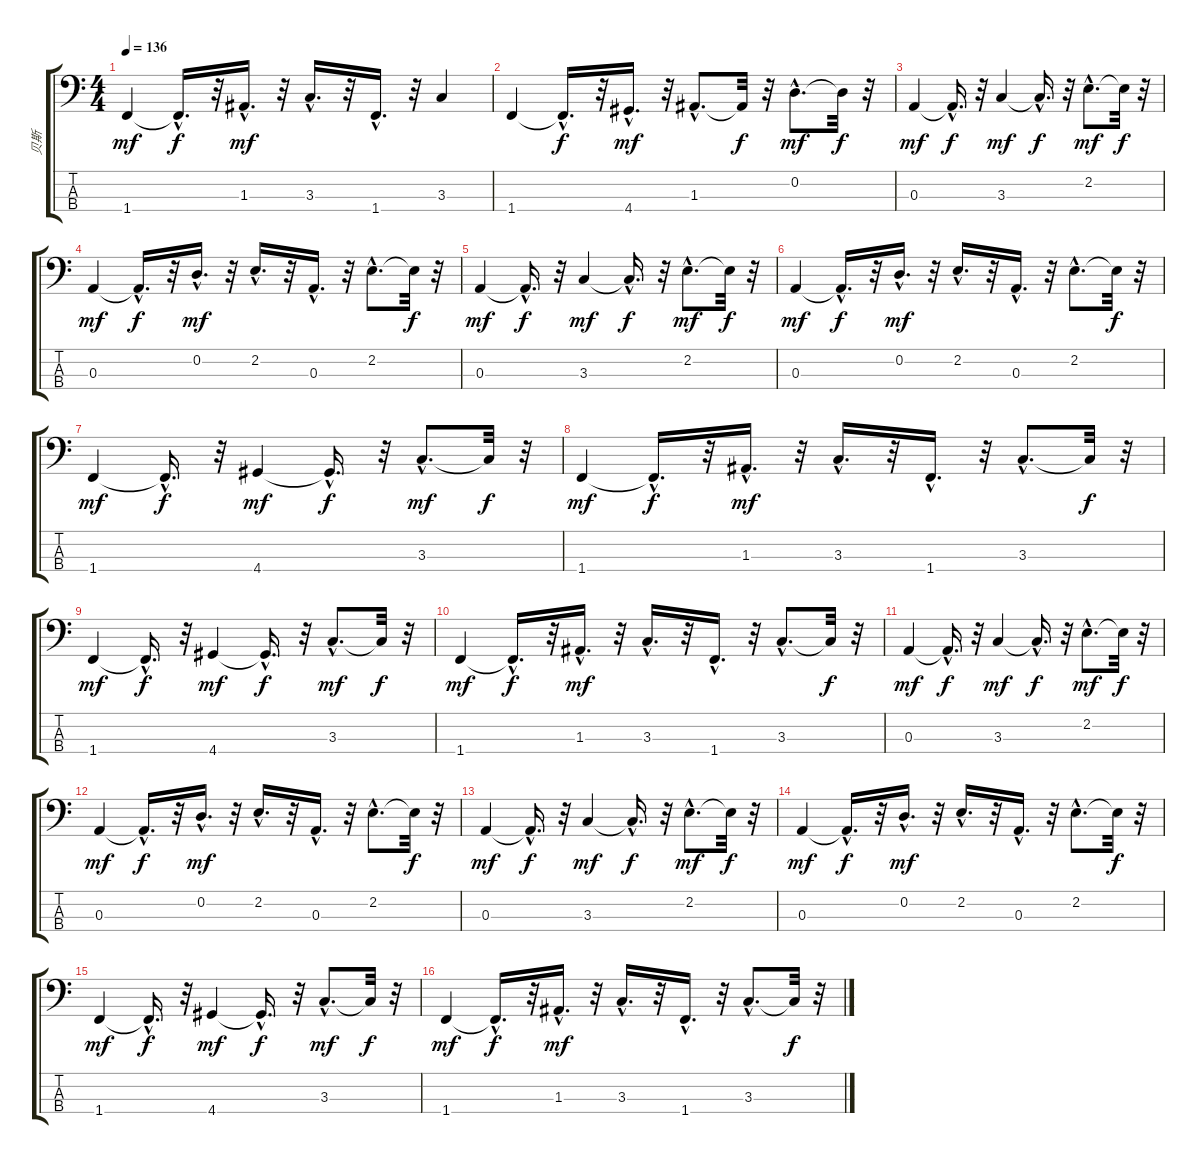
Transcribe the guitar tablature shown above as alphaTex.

\track ("贝斯" "贝斯") {instrument electricbasspick}
\staff {score tabs}
\tuning (G2 D2 A1 E1) {hide}
\ts (4 4)
\tempo 136
\clef f4
\ks c
1.4.4{dy mf} 1.4{hac t}.16{d dy f} r.32 1.3{hac}.16{d dy mf} r.32 3.3{hac}.16{d} r.32 1.4{hac}.16{d} r.32 3.3.4 |
1.4.4 1.4{hac t}.16{d dy f} r.32 4.4{hac}.16{d dy mf} r.32 1.3{hac}.8{d} 1.3{t}.32{dy f} r.32 0.2{hac}.8{d dy mf} 0.2{t}.32{dy f} r.32 |
0.3.4{dy mf instrument electricbassfinger} 0.3{hac t}.16{d dy f} r.32 3.3.4{dy mf} 3.3{hac t}.16{d dy f} r.32 2.2{hac}.8{d dy mf} 2.2{t}.32{dy f} r.32 |
0.3.4{dy mf} 0.3{hac t}.16{d dy f} r.32 0.2{hac}.16{d dy mf} r.32 2.2{hac}.16{d} r.32 0.3{hac}.16{d} r.32 2.2{hac}.8{d} 2.2{t}.32{dy f} r.32 |
0.3.4{dy mf} 0.3{hac t}.16{d dy f} r.32 3.3.4{dy mf} 3.3{hac t}.16{d dy f} r.32 2.2{hac}.8{d dy mf} 2.2{t}.32{dy f} r.32 |
0.3.4{dy mf} 0.3{hac t}.16{d dy f} r.32 0.2{hac}.16{d dy mf} r.32 2.2{hac}.16{d} r.32 0.3{hac}.16{d} r.32 2.2{hac}.8{d} 2.2{t}.32{dy f} r.32 |
1.4.4{dy mf} 1.4{hac t}.16{d dy f} r.32 4.4.4{dy mf} 4.4{hac t}.16{d dy f} r.32 3.3{hac}.8{d dy mf} 3.3{t}.32{dy f} r.32 |
1.4.4{dy mf} 1.4{hac t}.16{d dy f} r.32 1.3{hac}.16{d dy mf} r.32 3.3{hac}.16{d} r.32 1.4{hac}.16{d} r.32 3.3{hac}.8{d} 3.3{t}.32{dy f} r.32 |
1.4.4{dy mf} 1.4{hac t}.16{d dy f} r.32 4.4.4{dy mf} 4.4{hac t}.16{d dy f} r.32 3.3{hac}.8{d dy mf} 3.3{t}.32{dy f} r.32 |
1.4.4{dy mf} 1.4{hac t}.16{d dy f} r.32 1.3{hac}.16{d dy mf} r.32 3.3{hac}.16{d} r.32 1.4{hac}.16{d} r.32 3.3{hac}.8{d} 3.3{t}.32{dy f} r.32 |
0.3.4{dy mf} 0.3{hac t}.16{d dy f} r.32 3.3.4{dy mf} 3.3{hac t}.16{d dy f} r.32 2.2{hac}.8{d dy mf} 2.2{t}.32{dy f} r.32 |
0.3.4{dy mf} 0.3{hac t}.16{d dy f} r.32 0.2{hac}.16{d dy mf} r.32 2.2{hac}.16{d} r.32 0.3{hac}.16{d} r.32 2.2{hac}.8{d} 2.2{t}.32{dy f} r.32 |
0.3.4{dy mf} 0.3{hac t}.16{d dy f} r.32 3.3.4{dy mf} 3.3{hac t}.16{d dy f} r.32 2.2{hac}.8{d dy mf} 2.2{t}.32{dy f} r.32 |
0.3.4{dy mf} 0.3{hac t}.16{d dy f} r.32 0.2{hac}.16{d dy mf} r.32 2.2{hac}.16{d} r.32 0.3{hac}.16{d} r.32 2.2{hac}.8{d} 2.2{t}.32{dy f} r.32 |
1.4.4{dy mf} 1.4{hac t}.16{d dy f} r.32 4.4.4{dy mf} 4.4{hac t}.16{d dy f} r.32 3.3{hac}.8{d dy mf} 3.3{t}.32{dy f} r.32 |
1.4.4{dy mf} 1.4{hac t}.16{d dy f} r.32 1.3{hac}.16{d dy mf} r.32 3.3{hac}.16{d} r.32 1.4{hac}.16{d} r.32 3.3{hac}.8{d} 3.3{t}.32{dy f} r.32
